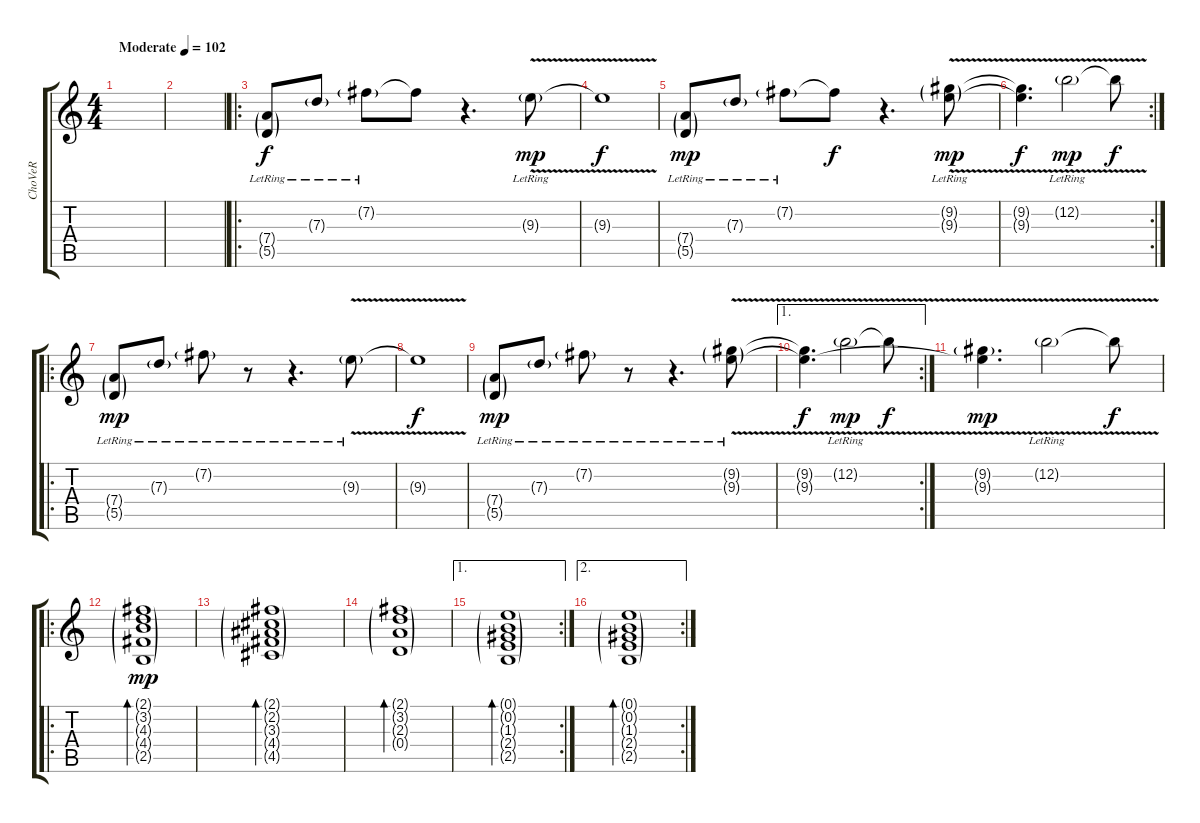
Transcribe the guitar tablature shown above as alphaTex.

\track ("ChoVeR" "ChoVeR") {instrument electricguitarjazz}
\staff {score tabs}
\tuning (E4 B3 G3 D3 A2 E2) {hide}
\ts (4 4)
\tempo (102 "Moderate")
\clef g2
\ks c
|
|
\ro
(7.4{g lr} 5.5{g lr}).8 7.3{g lr}.8 7.2{g lr}.8 7.2{t}.8{dy f} r.4{d} 9.3{v g lr}.8{dy mp} |
9.3{v t}.1{dy f} |
(7.4{g lr} 5.5{g lr}).8{dy mp} 7.3{g lr}.8 7.2{g lr}.8 7.2{t}.8{dy f} r.4{d} (9.2{v g lr} 9.3{v g lr}).8{dy mp} |
\rc 2
(9.2{v t} 9.3{v t}).4{d dy f} 12.2{v g lr}.2{dy mp} 12.2{v t}.8{dy f} |
\ro
(7.4{g lr} 5.5{g lr}).8{dy mp} 7.3{g lr}.8 7.2{g lr}.8 r.8 r.4{d} 9.3{v g lr}.8 |
9.3{v t}.1{dy f} |
(7.4{g lr} 5.5{g lr}).8{dy mp} 7.3{g lr}.8 7.2{g lr}.8 r.8 r.4{d} (9.2{v g lr} 9.3{v g lr}).8 |
\ae 1
\rc 2
(9.2{v t} 9.3{v t}).4{d dy f} 12.2{v g lr}.2{dy mp} 12.2{v t}.8{dy f} |
(9.2{v g} 9.3{v t}).4{d dy mp} 12.2{v g lr}.2 12.2{v t}.8{dy f} |
\ro
(2.1{g} 3.2{g} 4.3{g} 4.4{g} 2.5{g}).1{bd 120 dy mp} |
(2.1{g} 2.2{g} 3.3{g} 4.4{g} 4.5{g}).1{bd 120} |
(2.1{g} 3.2{g} 2.3{g} 0.4{g}).1{bd 120} |
\ae 1
\rc 2
(0.1{g} 0.2{g} 1.3{g} 2.4{g} 2.5{g}).1{bd 120} |
\ae 2
\rc 2
(0.1{g} 0.2{g} 1.3{g} 2.4{g} 2.5{g}).1{bd 120}
